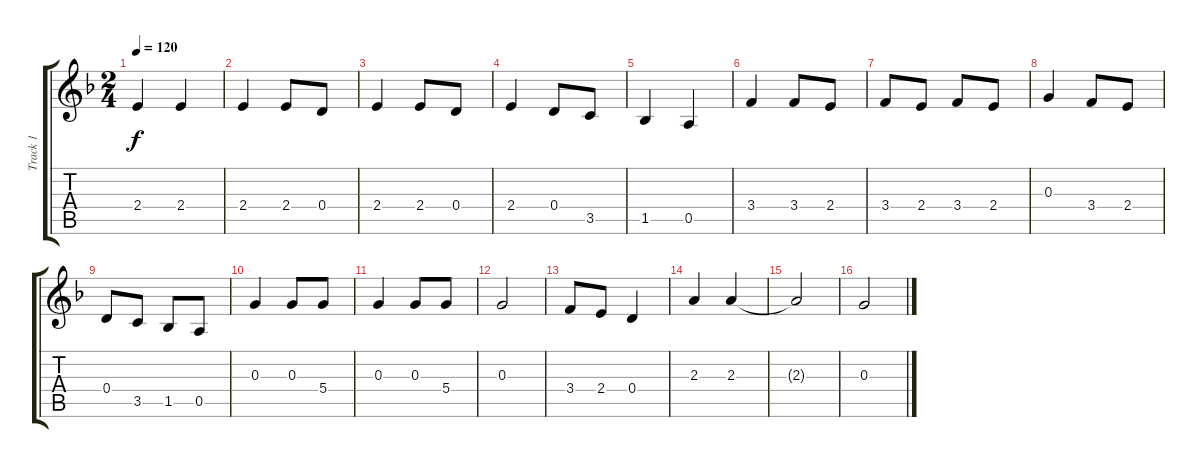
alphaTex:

\track ("Track 1" "Track 1") {instrument acousticguitarsteel bank 7}
\staff {score tabs}
\tuning (E4 B3 G3 D3 A2 E2) {hide}
\ts (2 4)
\tempo 120
\clef g2
\ks f
2.4.4{dy f} 2.4.4 |
2.4.4 2.4.8 0.4.8 |
2.4.4 2.4.8 0.4.8 |
2.4.4 0.4.8 3.5.8 |
1.5.4 0.5.4 |
3.4.4 3.4.8 2.4.8 |
3.4.8 2.4.8 3.4.8 2.4.8 |
0.3.4 3.4.8 2.4.8 |
0.4.8 3.5.8 1.5.8 0.5.8 |
0.3.4 0.3.8 5.4.8 |
0.3.4 0.3.8 5.4.8 |
0.3.2 |
3.4.8 2.4.8 0.4.4 |
2.3.4 2.3.4 |
2.3{t}.2 |
0.3.2
